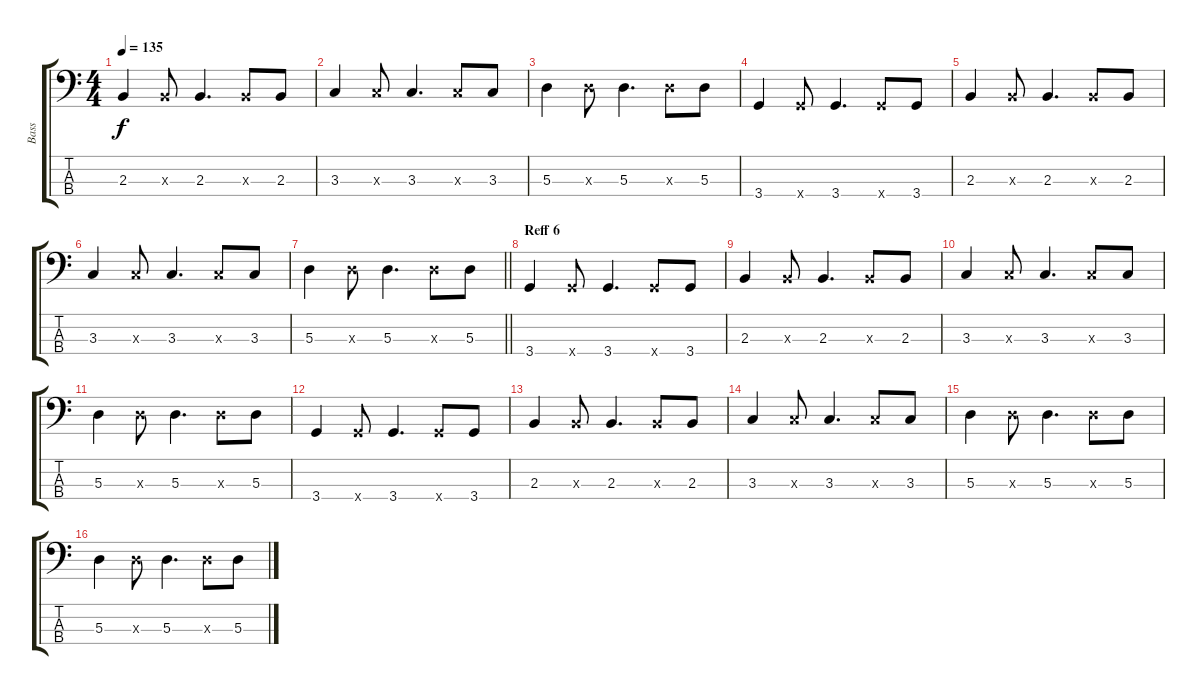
\track ("Bass" "Bass") {instrument electricbassfinger}
\staff {score tabs}
\tuning (G2 D2 A1 E1) {hide}
\ts (4 4)
\tempo 135
\clef f4
\ks c
2.3.4{dy f} 2.3{x}.8 2.3.4{d} 2.3{x}.8 2.3.8 |
3.3.4 3.3{x}.8 3.3.4{d} 3.3{x}.8 3.3.8 |
5.3.4 5.3{x}.8 5.3.4{d} 5.3{x}.8 5.3.8 |
3.4.4 3.4{x}.8 3.4.4{d} 3.4{x}.8 3.4.8 |
2.3.4 2.3{x}.8 2.3.4{d} 2.3{x}.8 2.3.8 |
3.3.4 3.3{x}.8 3.3.4{d} 3.3{x}.8 3.3.8 |
\barLineRight lightlight
5.3.4 5.3{x}.8 5.3.4{d} 5.3{x}.8 5.3.8 |
\section ("" "Reff 6")
3.4.4 3.4{x}.8 3.4.4{d} 3.4{x}.8 3.4.8 |
2.3.4 2.3{x}.8 2.3.4{d} 2.3{x}.8 2.3.8 |
3.3.4 3.3{x}.8 3.3.4{d} 3.3{x}.8 3.3.8 |
5.3.4 5.3{x}.8 5.3.4{d} 5.3{x}.8 5.3.8 |
3.4.4 3.4{x}.8 3.4.4{d} 3.4{x}.8 3.4.8 |
2.3.4 2.3{x}.8 2.3.4{d} 2.3{x}.8 2.3.8 |
3.3.4 3.3{x}.8 3.3.4{d} 3.3{x}.8 3.3.8 |
5.3.4 5.3{x}.8 5.3.4{d} 5.3{x}.8 5.3.8 |
5.3.4 5.3{x}.8 5.3.4{d} 5.3{x}.8 5.3.8
